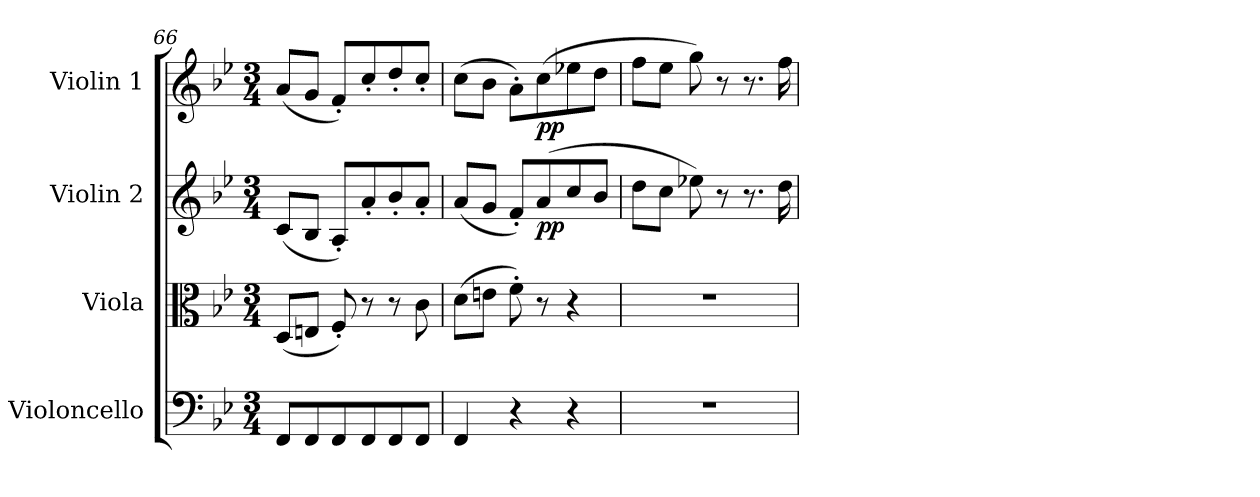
**kern	**kern	**kern	**dynam	**kern	**dynam
*part4	*part3	*part2	*part2	*part1	*part1
*staff4	*staff3	*staff2	*staff2	*staff1	*staff1
*I"Violoncello	*I"Viola	*I"Violin 2	*	*I"Violin 1	*
*I'Vc	*I'Vla	*I'Vln	*	*I'Vln	*
*clefF4	*clefC3	*clefG2	*	*clefG2	*
*k[b-e-]	*k[b-e-]	*k[b-e-]	*	*k[b-e-]	*
*M3/4	*M3/4	*M3/4	*	*M3/4	*
=66	=66	=66	=66	=66	=66
8FF/L	(8D/L	(8c/L	.	(8a/L	.
8FF/	8En/J	8B-/J	.	8g/J	.
8FF/	8F'/)	8A'/L)	.	8f'/L)	.
8FF/	8r	8a'/	.	8cc'/	.
8FF/	8r	8b-'/	.	8dd'/	.
8FF/J	8c\	8a'/J	.	8cc'/J	.
=67	=67	=67	=67	=67	=67
4FF/	(8d\L	(8a/L	.	(8cc\L	.
.	8en\J	8g/J	.	8b-\J	.
4r	8f'\)	8f'/L)	.	8a'\L)	.
!	!	!	!LO:DY:b	!	!LO:DY:b
.	8r	(8a/	pp	(8cc\	pp
4r	4r	8cc/	.	8ee-X\	.
.	.	8b-/J	.	8dd\J	.
=68	=68	=68	=68	=68	=68
2.r	2.r	8dd\L	.	8ff\L	.
.	.	8cc\J	.	8ee-\J	.
.	.	8ee-X\)	.	8gg\)	.
.	.	8r	.	8r	.
.	.	8.r	.	8.r	.
.	.	16dd\	.	16ff\	.
=	=	=	=	=	=
*-	*-	*-	*-	*-	*-
